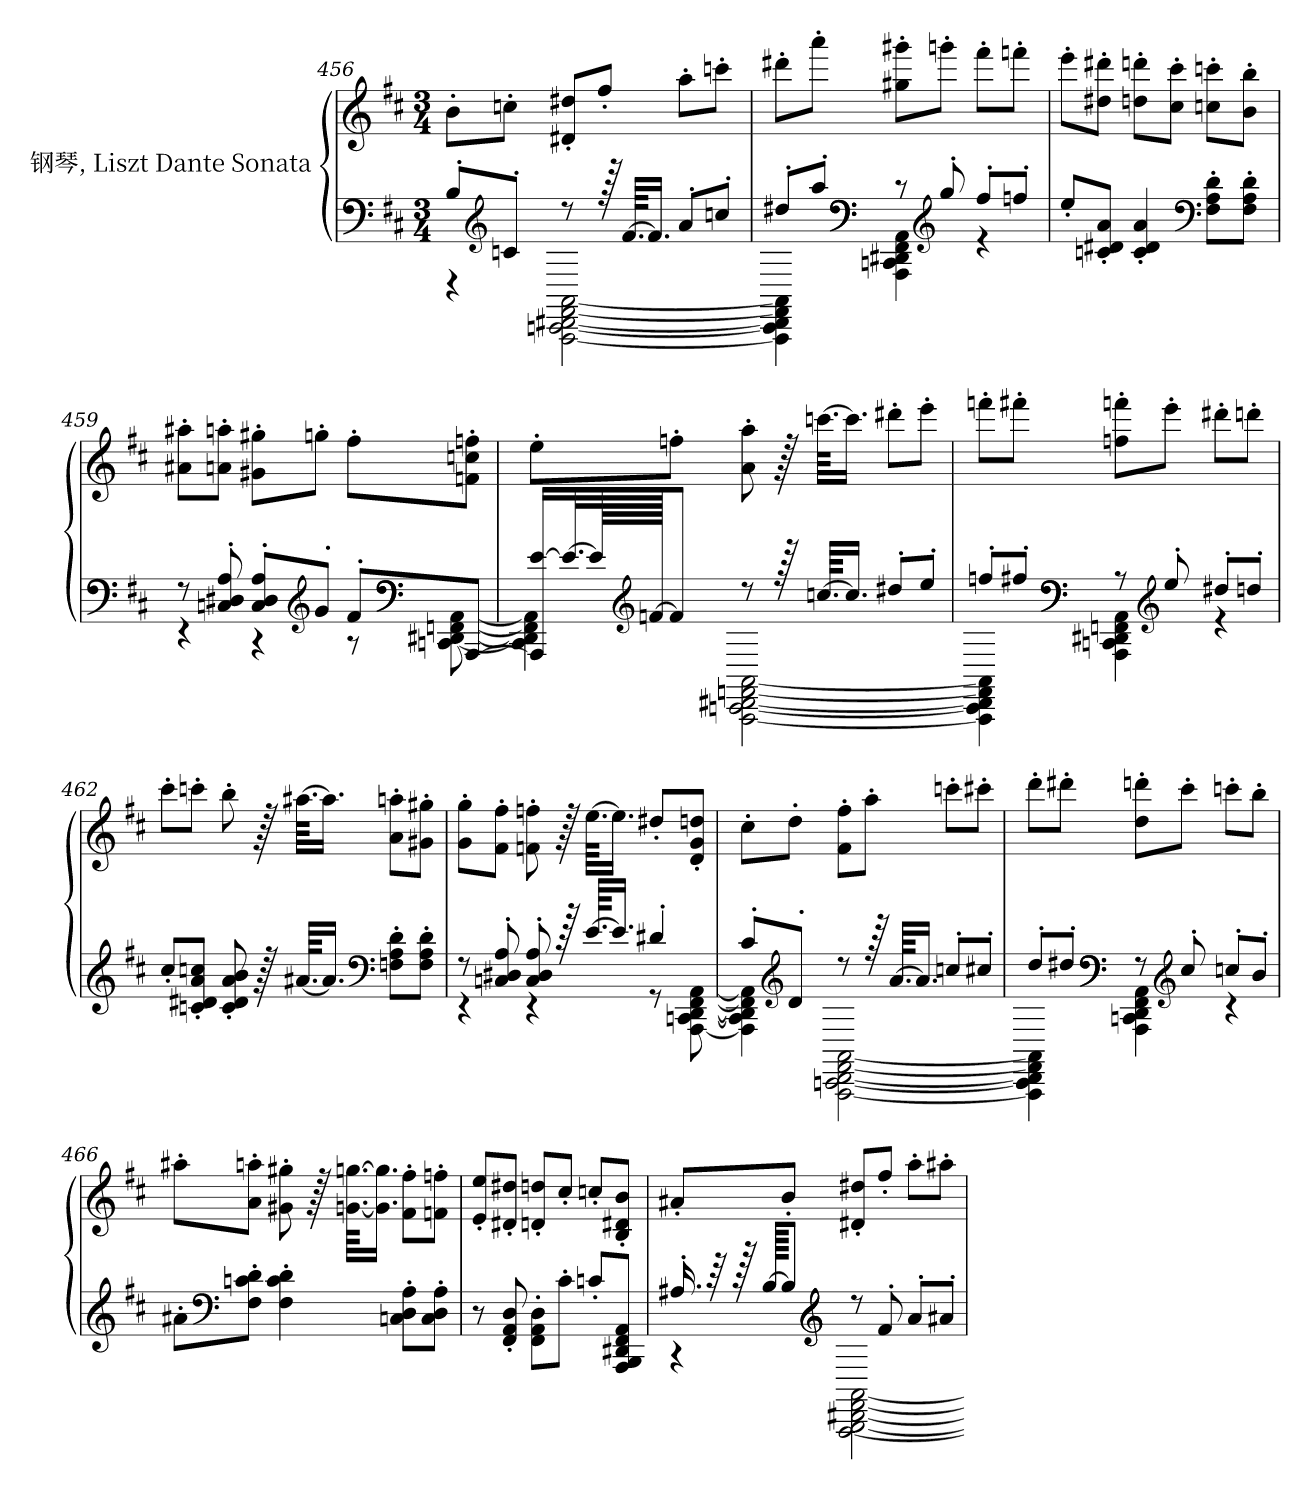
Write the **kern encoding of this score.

**kern	**kern
*part1	*part1
*staff2	*staff1
*I"钢琴, Liszt Dante Sonata	*
!!LO:LB:g=z
*clefF4	*clefG2
*k[f#c#]	*k[f#c#]
*M3/4	*M3/4
=456	=456
*^	*
8B'/L	4r	8b'\L
*clefG2	*	*
8cn'/J	.	8ccn'\J
8r	[2AAA\ [2CCn\ [2DD#X\ [2FF#\ [2AA\	8d#X/' 8dd#X/'L
128r	.	8ff#'/J
[64.f#/KKLL	.	.
16.f#/JJ]	.	.
8a'/L	.	8aa'\L
8ccn'/J	.	8cccn'\J
=457	=457	=457
8dd#X'/L	4AAA\] 4CC\] 4DD#\] 4FF#\] 4AA\]	8ddd#X'\L
8aa'/J	.	8aaa'\J
*clefF4	*	*
8r	4AAA\ 4CCn\ 4DD#X\ 4FF#\ 4AA\	8gg#X\' 8ggg#X\'L
*clefG2	*	*
8gg'/	.	8gggn'\J
8ff#'/L	4r	8fff#'\L
8ffn'/J	.	8fffn'\J
*v	*v	*
=458	=458
8ee'/L	8eee'\L
8cn/' 8d#X/' 8a/'J	8dd#X\' 8ddd#X\'J
4c/' 4d#/' 4a/'	8ddn\' 8dddn\'L
.	8cc#\' 8ccc#\'J
*clefF4	*
8F#\' 8A\' 8d#\'L	8ccn\' 8cccn\'L
8F#\' 8A\' 8d#\'J	8b\' 8bb\'J
!!LO:LB:g=z
=459	=459
*^	*
8r	4r	8a#X\' 8aa#X\'L
8Cn/' 8D#X/' 8A/'	.	8an\' 8aan\'J
8C/' 8D#/' 8A/'L	4r	8g#X\' 8gg#X\'L
*clefG2	*	*
8g'/J	.	8ggn'\J
8f#'/L	8r	8ff#'\L
*clefF4	*	*
[8AAA/J	[8CCn\ [8DD#X\ [8FFn\ [8AA\	8fn\' 8ccn\' 8ffn\'J
=460	=460	=460
16AAA/] [16e/LL	4CC\] 4DD#\] 4FF\] 4AA\]	8ee'\L
32.e/L_	.	.
128e/LL]	.	.
*clefG2	*	*
[128fn/JJJJ	.	.
8f/J]	.	8ffn'\J
8r	[2AAA\ [2CCn\ [2DD#X\ [2FFn\ [2AA\	8a\' 8aa\'
128r	.	128r
[64.ccn/KKLL	.	[64.cccn\KKLL
16.cc/JJ]	.	16.ccc\JJ]
8dd#X'/L	.	8ddd#X'\L
8ee'/J	.	8eee'\J
!!LO:PB:g=z
=461	=461	=461
8ffn'/L	4AAA\] 4CC\] 4DD#\] 4FF\] 4AA\]	8fffn'\L
8ff#X'/J	.	8fff#X'\J
*clefF4	*	*
8r	4AAA\ 4CCn\ 4DD#X\ 4FFn\ 4AA\	8ffn\' 8fffn\'L
*clefG2	*	*
8ee'/	.	8eee'\J
8dd#X'/L	4r	8ddd#X'\L
8ddn'/J	.	8dddn'\J
*v	*v	*
=462	=462
8cc#'/L	8ccc#'\L
8cn/' 8d#X/' 8a/' 8ccn/'J	8cccn'\J
8c/' 8d#/' 8a/' 8b/'	8bb'\
128r	128r
[64.a#X/KKLL	[64.aa#X\KKLL
16.a#/JJ]	16.aa#\JJ]
*clefF4	*
8Fn\' 8A\' 8d#\'L	8a\' 8aan\'L
8F\' 8A\' 8d#\'J	8g#X\' 8gg#X\'J
!!LO:LB:g=z
=463	=463
*^	*
8r	4r	8g\' 8gg\'L
8Cn/' 8D#X/' 8A/'	.	8f#\' 8ff#\'J
8C/' 8D#/' 8A/'	4r	8fn\' 8ffn\'
128r	.	128r
[64.e/KKLL	.	[64.ee\KKLL
16.e/JJ]	.	16.ee\JJ]
4d#X'/	8r	8dd#X'/L
.	[8AAA\ [8CCn\ [8DD\ [8FF#\ [8AA\	8d/' 8g/' 8ddn/'J
=464	=464	=464
8c#'/L	4AAA\] 4CC\] 4DD\] 4FF#\] 4AA\]	8cc#'\L
*clefG2	*	*
8d'/J	.	8dd'\J
8r	[2AAA\ [2CCn\ [2DD\ [2FF#\ [2AA\	8f#\' 8ff#\'L
128r	.	8aa'\J
[64.a/KKLL	.	.
16.a/JJ]	.	.
8ccn'/L	.	8cccn'\L
8cc#X'/J	.	8ccc#X'\J
=465	=465	=465
8dd'/L	4AAA\] 4CC\] 4DD\] 4FF#\] 4AA\]	8ddd'\L
8dd#X'/J	.	8ddd#X'\J
*clefF4	*	*
8r	4AAA\ 4CCn\ 4DD\ 4FF#\ 4AA\	8dd\' 8dddn\'L
*clefG2	*	*
8cc#'/	.	8ccc#'\J
8ccn'/L	4r	8cccn'\L
8b'/J	.	8bb'\J
*v	*v	*
!!LO:LB:g=z
=466	=466
8a#X'\L	8aa#X'\L
*clefF4	*
8F#\' 8cn\' 8d\'J	8a\' 8aan\'J
4F#\' 4c\' 4d\'	8g#X\' 8gg#X\'
.	128r
.	[64.gn\ [64.ggn\KKLL
.	16.g\] 16.gg\]JJ
8Cn\' 8D\' 8A\'L	8f#\' 8ff#\'L
8C\' 8D\' 8A\'J	8fn\' 8ffn\'J
=467	=467
8r	8e/' 8ee/'L
8FF#/' 8AA/' 8D/'	8d#X/' 8dd#X/'J
8FF#\' 8AA\' 8D\'L	8dn/' 8ddn/'L
8c#'\J	8cc#'/J
8cn'/L	8ccn'/L
8AAA/ 8BBB/ 8DD#X/ 8FF#/ 8AA/J	8B/' 8d#X/' 8b/'J
=468	=468
*^	*
16.A#X'/	4r	8a#X'/L
64r	.	.
128r	.	.
[128B/KKKKL	.	.
8B/J]	.	8b'/J
*clefG2	*	*
8r	[2AAA\ [2BBB\ [2DD#X\ [2FF#\ [2AA\	8d#X/' 8dd#X/'L
8f#'/	.	8ff#'/J
8a'/L	.	8aa'\L
8a#X'/J	.	8aa#X'\J
*v	*v	*
=	=
*-	*-
